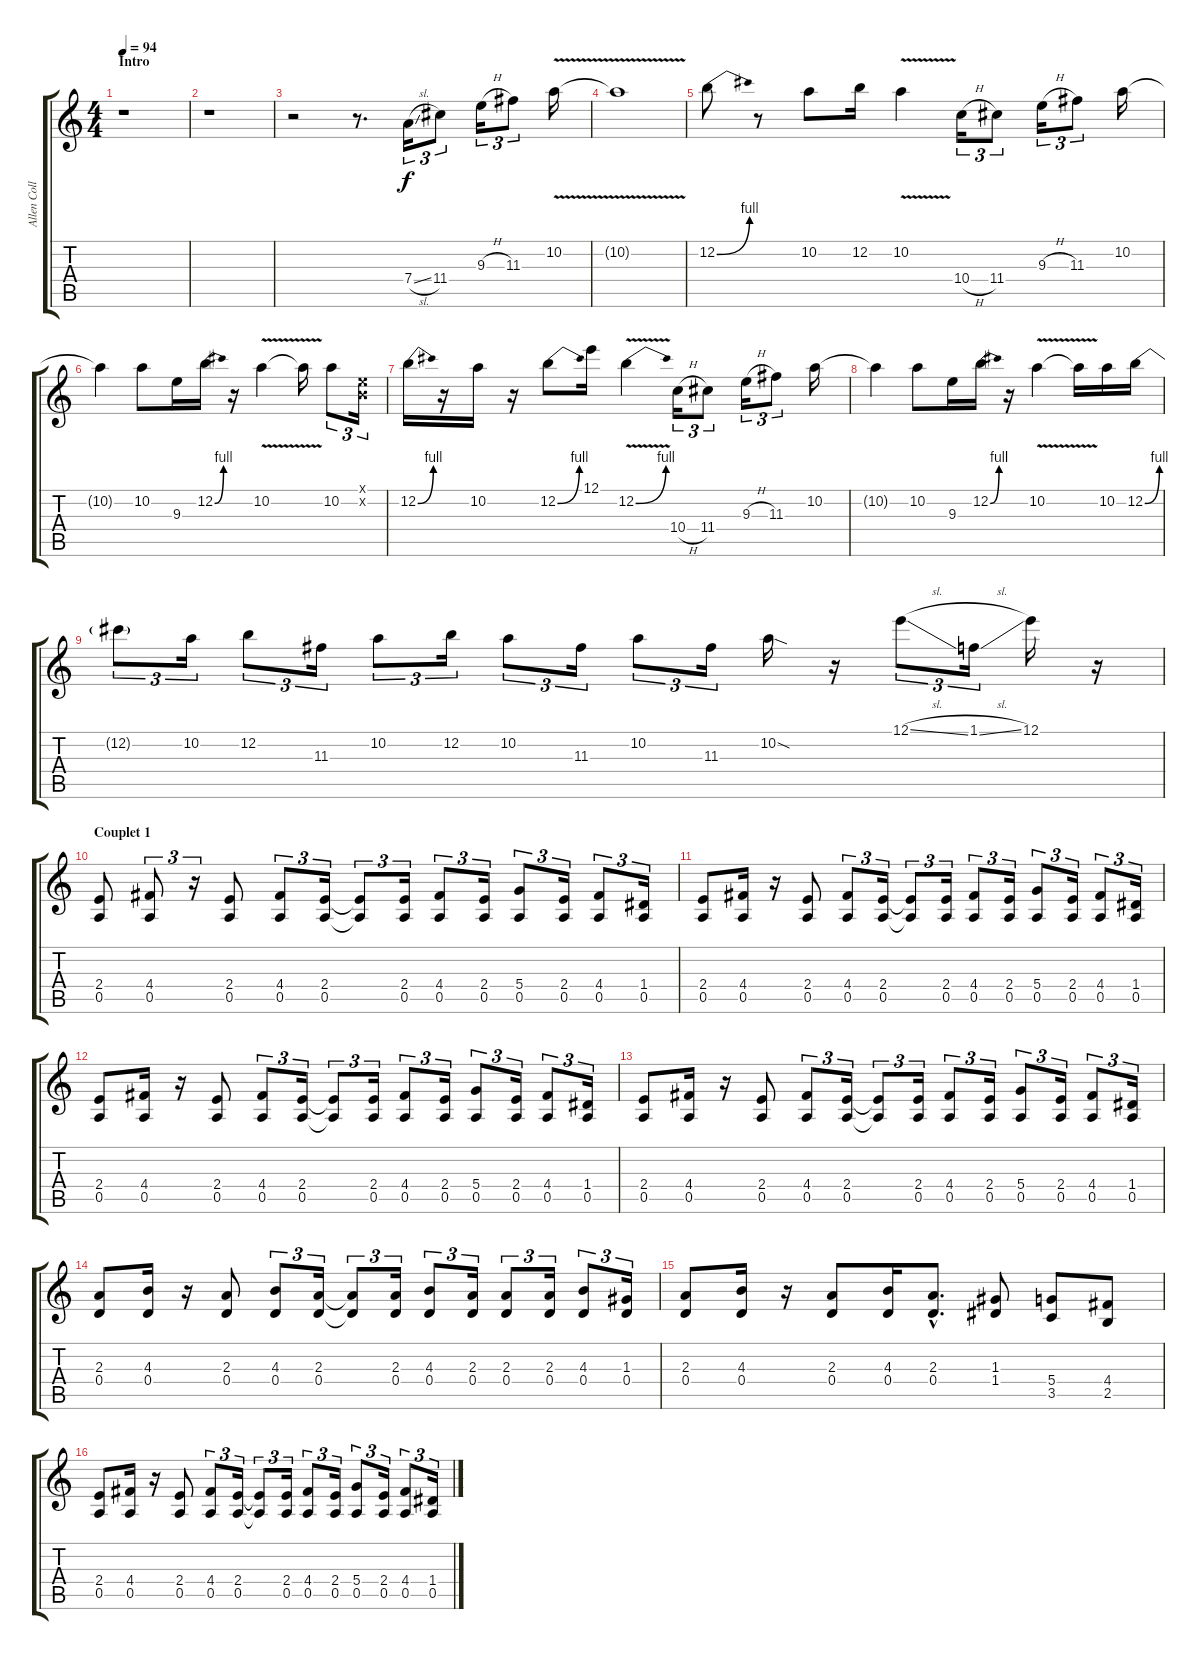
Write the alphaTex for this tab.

\track ("Allen Collins (guitar)" "Allen Coll") {instrument overdrivenguitar}
\staff {score tabs}
\tuning (E4 B3 G3 D3 A2 E2) {hide}
\ts (4 4)
\section ("" "Intro")
\tempo 94
\clef g2
\ks c
r.1{dy f instrument overdrivenguitar} |
r.1 |
r.2 r.8{d} 7.4{sl}.16{tu (3 2)} 11.4.8{tu (3 2)} 9.3{h}.16{tu (3 2)} 11.3.8{tu (3 2)} 10.2{v}.16 |
10.2{t}.1 |
12.2{be (bend 0 0 60 4)}.8 r.8 10.2.8 12.2.16 10.2{v}.4 10.4{h}.16{tu (3 2)} 11.4.8{tu (3 2)} 9.3{h}.16{tu (3 2)} 11.3.8{tu (3 2)} 10.2.16 |
10.2{t}.4 10.2.8 9.3.16 12.2{be (bend 0 0 60 4)}.16 r.16 10.2{v}.4 10.2{t}.16 10.2.8{tu (3 2)} (0.1{x} 0.2{x}).16{tu (3 2)} |
12.2{be (bend 0 0 60 4)}.16 r.16 10.2.16 r.16 12.2{be (bend 0 0 60 4)}.8 12.1.16 12.2{be (bend 0 0 60 4) v}.4 10.4{h}.16{tu (3 2)} 11.4.8{tu (3 2)} 9.3{h}.16{tu (3 2)} 11.3.8{tu (3 2)} 10.2.16 |
10.2{t}.4 10.2.8 9.3.16 12.2{be (bend 0 0 60 4)}.16 r.16 10.2{v}.4 10.2{t}.16 10.2.16 12.2{be (bend 0 0 60 4)}.16 |
12.2{t}.8{tu (3 2)} 10.2.16{tu (3 2)} 12.2.8{tu (3 2)} 11.3.16{tu (3 2)} 10.2.8{tu (3 2)} 12.2.16{tu (3 2)} 10.2.8{tu (3 2)} 11.3.16{tu (3 2)} 10.2.8{tu (3 2)} 11.3.16{tu (3 2)} 10.2{sod}.16 r.16 12.1{sl}.8{tu (3 2)} 1.1{sl}.16{tu (3 2)} 12.1.16 r.16 |
\section ("" "Couplet 1")
(2.4 0.5).8 (4.4 0.5).8{tu (3 2)} r.16{tu (3 2)} (2.4 0.5).8 (4.4 0.5).8{tu (3 2)} (2.4 0.5).16{tu (3 2)} (2.4{t} 0.5{t}).8{tu (3 2)} (2.4 0.5).16{tu (3 2)} (4.4 0.5).8{tu (3 2)} (2.4 0.5).16{tu (3 2)} (5.4 0.5).8{tu (3 2)} (2.4 0.5).16{tu (3 2)} (4.4 0.5).8{tu (3 2)} (1.4 0.5).16{tu (3 2)} |
(2.4 0.5).8 (4.4 0.5).16 r.16 (2.4 0.5).8 (4.4 0.5).8{tu (3 2)} (2.4 0.5).16{tu (3 2)} (2.4{t} 0.5{t}).8{tu (3 2)} (2.4 0.5).16{tu (3 2)} (4.4 0.5).8{tu (3 2)} (2.4 0.5).16{tu (3 2)} (5.4 0.5).8{tu (3 2)} (2.4 0.5).16{tu (3 2)} (4.4 0.5).8{tu (3 2)} (1.4 0.5).16{tu (3 2)} |
(2.4 0.5).8 (4.4 0.5).16 r.16 (2.4 0.5).8 (4.4 0.5).8{tu (3 2)} (2.4 0.5).16{tu (3 2)} (2.4{t} 0.5{t}).8{tu (3 2)} (2.4 0.5).16{tu (3 2)} (4.4 0.5).8{tu (3 2)} (2.4 0.5).16{tu (3 2)} (5.4 0.5).8{tu (3 2)} (2.4 0.5).16{tu (3 2)} (4.4 0.5).8{tu (3 2)} (1.4 0.5).16{tu (3 2)} |
(2.4 0.5).8 (4.4 0.5).16 r.16 (2.4 0.5).8 (4.4 0.5).8{tu (3 2)} (2.4 0.5).16{tu (3 2)} (2.4{t} 0.5{t}).8{tu (3 2)} (2.4 0.5).16{tu (3 2)} (4.4 0.5).8{tu (3 2)} (2.4 0.5).16{tu (3 2)} (5.4 0.5).8{tu (3 2)} (2.4 0.5).16{tu (3 2)} (4.4 0.5).8{tu (3 2)} (1.4 0.5).16{tu (3 2)} |
(2.3 0.4).8 (4.3 0.4).16 r.16 (2.3 0.4).8 (4.3 0.4).8{tu (3 2)} (2.3 0.4).16{tu (3 2)} (2.3{t} 0.4{t}).8{tu (3 2)} (2.3 0.4).16{tu (3 2)} (4.3 0.4).8{tu (3 2)} (2.3 0.4).16{tu (3 2)} (2.3 0.4).8{tu (3 2)} (2.3 0.4).16{tu (3 2)} (4.3 0.4).8{tu (3 2)} (1.3 0.4).16{tu (3 2)} |
(2.3 0.4).8 (4.3 0.4).16 r.16 (2.3 0.4).8 (4.3 0.4).16 (2.3{hac} 0.4{hac}).8{d} (1.3 1.4).8 (5.4 3.5).8 (4.4 2.5).8 |
(2.4 0.5).8 (4.4 0.5).16 r.16 (2.4 0.5).8 (4.4 0.5).8{tu (3 2)} (2.4 0.5).16{tu (3 2)} (2.4{t} 0.5{t}).8{tu (3 2)} (2.4 0.5).16{tu (3 2)} (4.4 0.5).8{tu (3 2)} (2.4 0.5).16{tu (3 2)} (5.4 0.5).8{tu (3 2)} (2.4 0.5).16{tu (3 2)} (4.4 0.5).8{tu (3 2)} (1.4 0.5).16{tu (3 2)}
